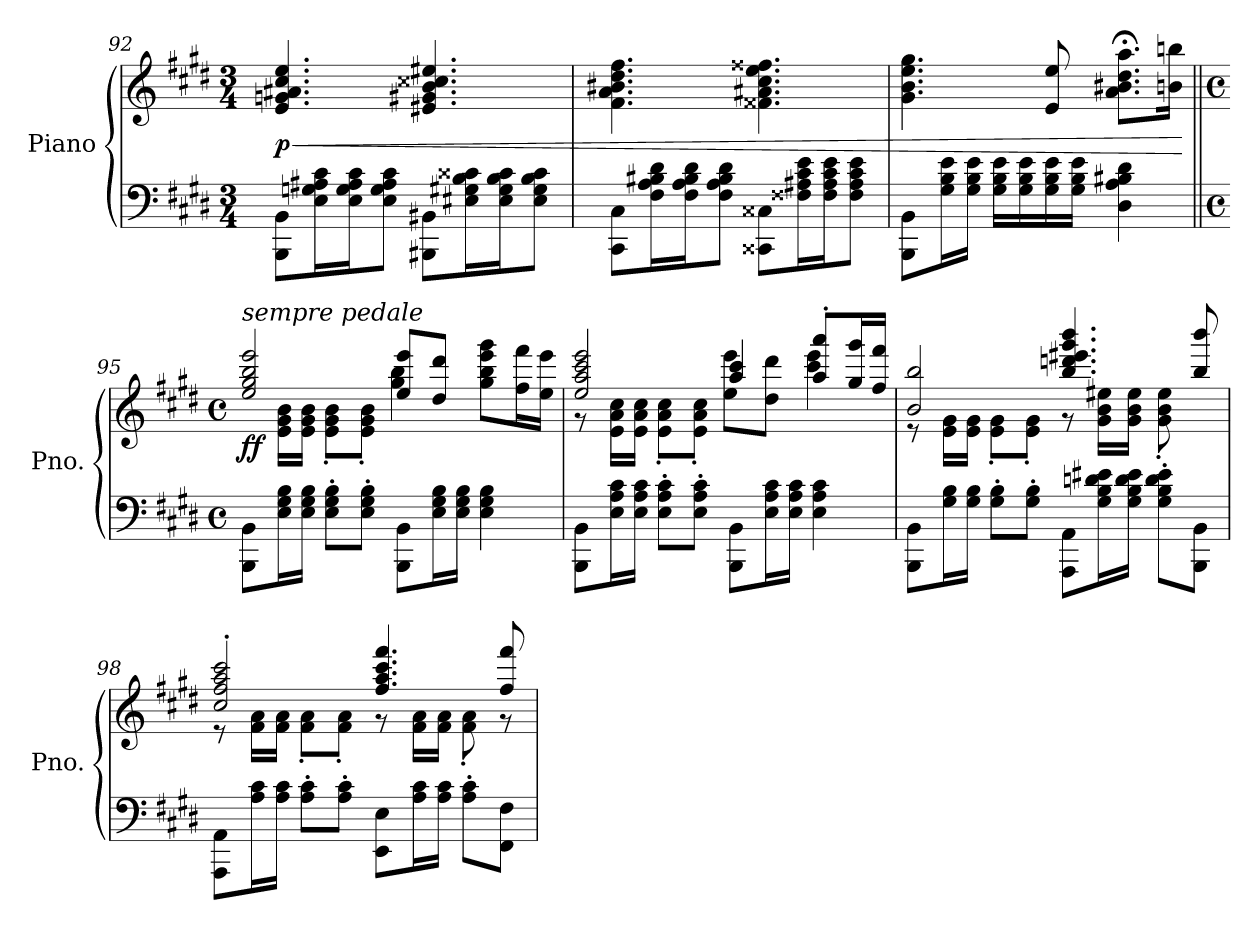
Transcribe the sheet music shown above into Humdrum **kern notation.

**kern	**kern	**dynam
*part1	*part1	*part1
*staff2	*staff1	*staff1/2
*I"Piano	*	*
*I'Pno.	*	*
!!LO:LB:g=z
*clefF4	*clefG2	*
*k[f#c#g#d#]	*k[f#c#g#d#]	*
*M3/4	*M3/4	*
*MM80	*MM80	*
=92	=92	=92
!	!	!LO:HP:b
!	!	!LO:DY:n=1:b
8BBB\ 8BB\L	4.e/ 4.gn/ 4.a#X/ 4.cc#/ 4.ee/	< p
16E\ 16Gn\ 16A#X\ 16c#\L	.	.
16E\ 16G\ 16A#\ 16c#\J	.	.
8E\ 8G\ 8A#\ 8c#\J	.	.
*	*MM95	*
8BBB#X\ 8BB#X\L	4.e#X/ 4.g#X/ 4.b/ 4.cc##X/ 4.ee#X/	.
16E#X\ 16G#X\ 16B\ 16c##X\L	.	.
16E#\ 16G#\ 16B\ 16c##\J	.	.
8E#\ 8G#\ 8B\ 8c##\J	.	.
=93	=93	=93
8CC#\ 8C#\L	4.f#\ 4.a\ 4.b#X\ 4.dd#\ 4.ff#\	.
16F#\ 16A\ 16B#X\ 16d#\L	.	.
16F#\ 16A\ 16B#\ 16d#\J	.	.
8F#\ 8A\ 8B#\ 8d#\J	.	.
8CC##X\ 8C##X\L	4.f##X\ 4.a#X\ 4.cc#\ 4.ee\ 4.ff##X\	.
16F##X\ 16A#X\ 16c#\ 16e\L	.	.
16F##\ 16A#\ 16c#\ 16e\J	.	.
8F##\ 8A#\ 8c#\ 8e\J	.	.
!!LO:PB:g=z
=94	=94	=94
8BBB\ 8BB\L	4.g#\ 4.b\ 4.ee\ 4.gg#\	.
16G#\ 16B\ 16e\L	.	.
16G#\ 16B\ 16e\JJ	.	.
16G#\ 16B\ 16e\LL	.	.
16G#\ 16B\ 16e\	.	.
16G#\ 16B\ 16e\	8e/ 8ee/	.
16G#\ 16B\ 16e\JJ	.	.
4D#\ 4A\ 4B#X\ 4d#\	8.a\;< 8.b#X\;< 8.dd#\;< 8.aa\;<L	.
.	16bn\ 16bbn\Jk	.
.	.	[
!!LO:LB:g=z
=95||	=95||	=95||
*M4/4	*M4/4	*
*met(c)	*met(c)	*
*	*^	*
!	!LO:TX:a:i:t=sempre pedale	!	!
!	!	!	!LO:DY:b
8BBB\ 8BB\L	2ee/ 2gg#/ 2bb/ 2eee/	8ryy	ff
16E\ 16G#\ 16B\L	.	16e\ 16g#\ 16b\LL	.
16E\ 16G#\ 16B\JJ	.	16e\ 16g#\ 16b\JJ	.
8E\' 8G#\' 8B\'L	.	8e\' 8g#\' 8b\'L	.
8E\' 8G#\' 8B\'J	.	8e\' 8g#\' 8b\'J	.
8BBB\ 8BB\L	8ee/ 8eee/L	4gg#\ 4bb\	.
16E\ 16G#\ 16B\L	8dd#/ 8ddd#/J	.	.
16E\ 16G#\ 16B\JJ	.	.	.
4E\ 4G#\ 4B\	8gg#\ 8bb\ 8eee\ 8ggg#\L	4ryy	.
.	16ff#\ 16fff#\L	.	.
.	16ee\ 16eee\JJ	.	.
=96	=96	=96	=96
8BBB\ 8BB\L	2ee/ 2aa/ 2ccc#/ 2eee/	8r	.
16E\ 16A\ 16c#\L	.	16e\ 16a\ 16cc#\LL	.
16E\ 16A\ 16c#\JJ	.	16e\ 16a\ 16cc#\JJ	.
8E\' 8A\' 8c#\'L	.	8e\' 8a\' 8cc#\'L	.
8E\' 8A\' 8c#\'J	.	8e\' 8a\' 8cc#\'J	.
8BBB\ 8BB\L	4aa/ 4ccc#/	8ee\ 8eee\L	.
16E\ 16A\ 16c#\L	.	8dd#\ 8ddd#\J	.
16E\ 16A\ 16c#\JJ	.	.	.
4E\ 4A\ 4c#\	8aa/' 8aaa/'L	4ccc#\ 4eee\	.
.	16gg#/ 16ggg#/L	.	.
.	16ff#/ 16fff#/JJ	.	.
!!LO:LB:g=z	!!
=97	=97	=97	=97
8BBB\ 8BB\L	2b/ 2bb/	8r	.
16G#\ 16B\L	.	16e\ 16g#\LL	.
16G#\ 16B\JJ	.	16e\ 16g#\JJ	.
8G#\' 8B\'L	.	8e\' 8g#\'L	.
8G#\' 8B\'J	.	8e\' 8g#\'J	.
8AAA\ 8AA\L	4.bb/ 4.dddn/ 4.eee#X/ 4.ggg#/ 4.bbb/	8r	.
16G#\ 16B\ 16dn\ 16e#X\L	.	16g#\ 16b\ 16ee#X\LL	.
16G#\ 16B\ 16d\ 16e#\JJ	.	16g#\ 16b\ 16ee#\JJ	.
8G#\' 8B\' 8d\' 8e#\'L	.	8g#\' 8b\' 8ee#\'	.
8BBB\ 8BB\J	8bb/ 8bbb/	8ryy	.
=98	=98	=98	=98
8AAA\ 8AA\L	2cc#/' 2ff#/' 2aa/' 2ccc#/'	8r	.
16A\ 16c#\L	.	16f#\ 16a\LL	.
16A\ 16c#\JJ	.	16f#\ 16a\JJ	.
8A\' 8c#\'L	.	8f#\' 8a\'L	.
8A\' 8c#\'J	.	8f#\' 8a\'J	.
8EE\ 8E\L	4.ff#/ 4.aa/ 4.ccc#/ 4.fff#/	8r	.
16A\ 16c#\L	.	16f#\ 16a\LL	.
16A\ 16c#\JJ	.	16f#\ 16a\JJ	.
8A\' 8c#\'L	.	8f#\' 8a\'	.
8FF#\ 8F#\J	8ff#/ 8fff#/	8r	.
*	*v	*v	*
=	=	=
*-	*-	*-
